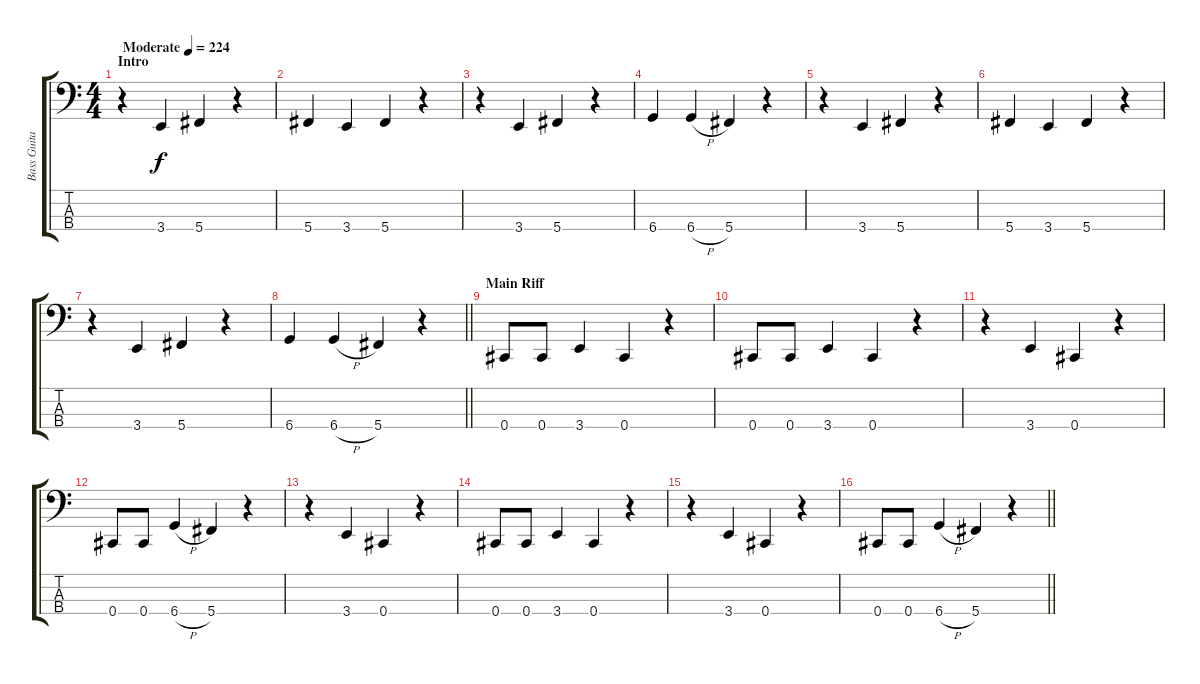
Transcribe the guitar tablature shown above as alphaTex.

\track ("Bass Guitar" "Bass Guita") {instrument electricbassfinger}
\staff {score tabs}
\tuning (Gb2 Db2 Ab1 Db1) {hide}
\ts (4 4)
\section ("" "Intro")
\tempo (224 "Moderate")
\clef f4
\ks c
r.4{dy f instrument electricbassfinger} 3.4.4 5.4.4 r.4 |
5.4.4 3.4.4 5.4.4 r.4 |
r.4 3.4.4 5.4.4 r.4 |
6.4.4 6.4{h}.4 5.4.4 r.4 |
r.4 3.4.4 5.4.4 r.4 |
5.4.4 3.4.4 5.4.4 r.4 |
r.4 3.4.4 5.4.4 r.4 |
\barLineRight lightlight
6.4.4 6.4{h}.4 5.4.4 r.4 |
\section ("" "Main Riff")
0.4.8 0.4.8 3.4.4 0.4.4 r.4 |
0.4.8 0.4.8 3.4.4 0.4.4 r.4 |
r.4 3.4.4 0.4.4 r.4 |
0.4.8 0.4.8 6.4{h}.4 5.4.4 r.4 |
r.4 3.4.4 0.4.4 r.4 |
0.4.8 0.4.8 3.4.4 0.4.4 r.4 |
r.4 3.4.4 0.4.4 r.4 |
\barLineRight lightlight
0.4.8 0.4.8 6.4{h}.4 5.4.4 r.4
